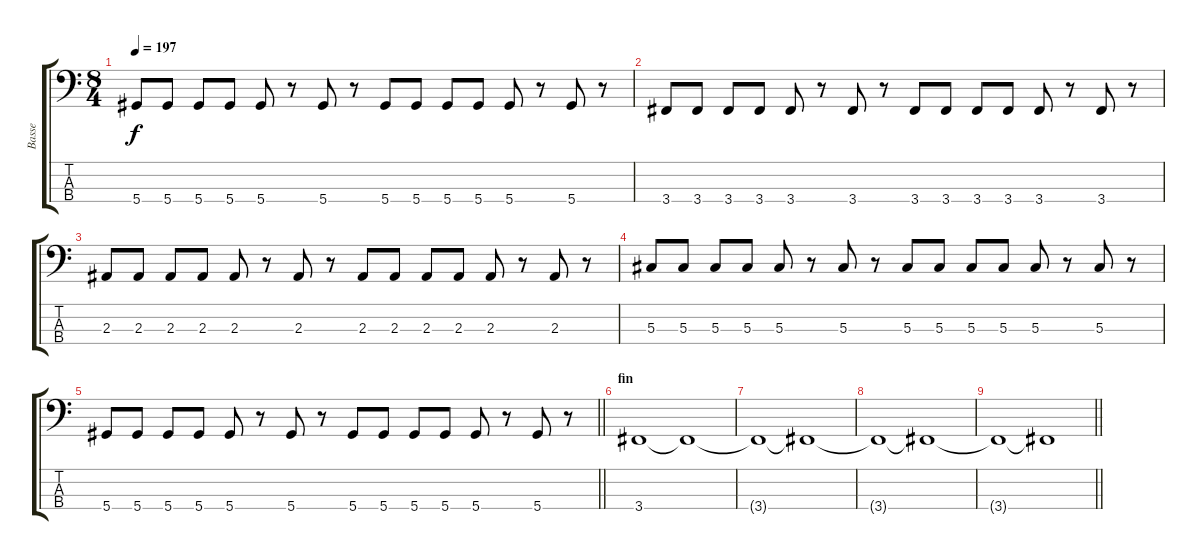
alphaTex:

\track ("Basse" "Basse") {instrument electricbasspick}
\staff {score tabs}
\tuning (Gb2 Db2 Ab1 Eb1) {hide}
\ts (8 4)
\tempo 197
\clef f4
\ks c
5.4.8{dy f} 5.4.8 5.4.8 5.4.8 5.4.8 r.8 5.4.8 r.8 5.4.8 5.4.8 5.4.8 5.4.8 5.4.8 r.8 5.4.8 r.8 |
3.4.8 3.4.8 3.4.8 3.4.8 3.4.8 r.8 3.4.8 r.8 3.4.8 3.4.8 3.4.8 3.4.8 3.4.8 r.8 3.4.8 r.8 |
2.3.8 2.3.8 2.3.8 2.3.8 2.3.8 r.8 2.3.8 r.8 2.3.8 2.3.8 2.3.8 2.3.8 2.3.8 r.8 2.3.8 r.8 |
5.3.8 5.3.8 5.3.8 5.3.8 5.3.8 r.8 5.3.8 r.8 5.3.8 5.3.8 5.3.8 5.3.8 5.3.8 r.8 5.3.8 r.8 |
\barLineRight lightlight
5.4.8 5.4.8 5.4.8 5.4.8 5.4.8 r.8 5.4.8 r.8 5.4.8 5.4.8 5.4.8 5.4.8 5.4.8 r.8 5.4.8 r.8 |
\section ("" "fin")
3.4.1 3.4{t}.1 |
3.4{t}.1 3.4{t}.1 |
3.4{t}.1 3.4{t}.1 |
\barLineRight lightlight
3.4{t}.1 3.4{t}.1
